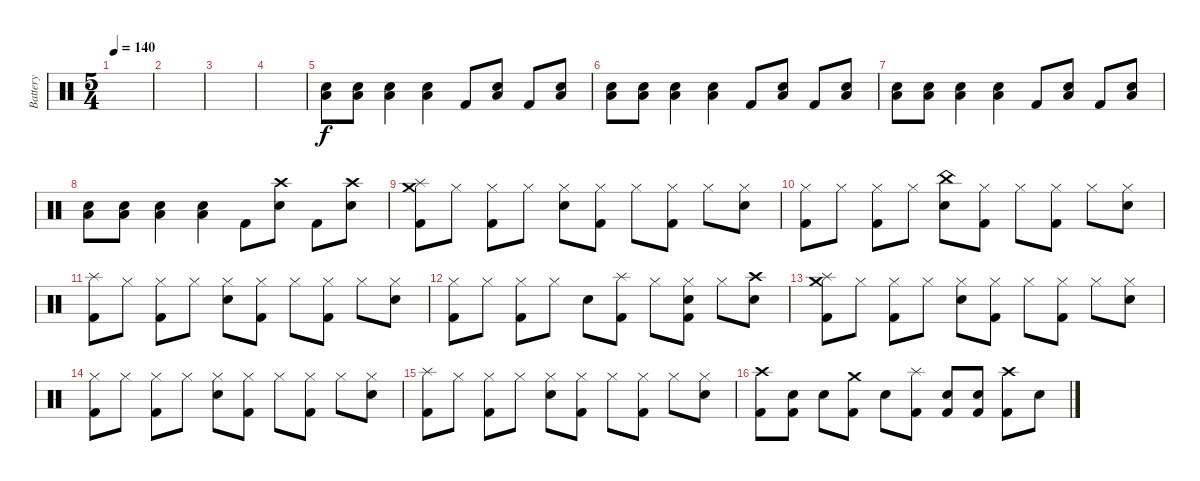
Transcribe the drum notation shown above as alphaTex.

\track ("Battery" "Battery") {instrument percussion}
\staff {score}
\articulation defaults
\ts (5 4)
\tempo 140
\clef neutral
\ks c
|
|
|
|
("Low Floor Tom (hit)" "Snare (hit) 2").8 ("Low Floor Tom (hit)" "Snare (hit) 2").8 ("Low Floor Tom (hit)" "Snare (hit) 2").4 ("Low Floor Tom (hit)" "Snare (hit) 2").4 "Kick (hit) 2".8 ("Low Floor Tom (hit)" "Snare (hit) 2").8 "Kick (hit) 2".8 ("Low Floor Tom (hit)" "Snare (hit) 2").8 |
("Low Floor Tom (hit)" "Snare (hit) 2").8 ("Low Floor Tom (hit)" "Snare (hit) 2").8 ("Low Floor Tom (hit)" "Snare (hit) 2").4 ("Low Floor Tom (hit)" "Snare (hit) 2").4 "Kick (hit) 2".8 ("Low Floor Tom (hit)" "Snare (hit) 2").8 "Kick (hit) 2".8 ("Low Floor Tom (hit)" "Snare (hit) 2").8 |
("Low Floor Tom (hit)" "Snare (hit) 2").8 ("Low Floor Tom (hit)" "Snare (hit) 2").8 ("Low Floor Tom (hit)" "Snare (hit) 2").4 ("Low Floor Tom (hit)" "Snare (hit) 2").4 "Kick (hit) 2".8 ("Low Floor Tom (hit)" "Snare (hit) 2").8 "Kick (hit) 2".8 ("Low Floor Tom (hit)" "Snare (hit) 2").8 |
("Low Floor Tom (hit)" "Snare (hit) 2").8 ("Low Floor Tom (hit)" "Snare (hit) 2").8 ("Low Floor Tom (hit)" "Snare (hit) 2").4 ("Low Floor Tom (hit)" "Snare (hit) 2").4 "Kick (hit) 2".8 ("Crash high (hit)" "Snare (hit) 2").8 "Kick (hit) 2".8 ("Crash high (hit)" "Snare (hit) 2").8 |
("Crash medium (hit)" "Splash (hit)" "Kick (hit) 2").8 "Hi-Hat (closed)".8 ("Hi-Hat (closed)" "Kick (hit) 2").8 "Hi-Hat (closed)".8 ("Hi-Hat (closed)" "Snare (hit) 2").8 ("Hi-Hat (closed)" "Kick (hit) 2").8 "Hi-Hat (closed)".8 ("Hi-Hat (closed)" "Kick (hit) 2").8 "Hi-Hat (closed)".8 ("Hi-Hat (closed)" "Snare (hit) 2").8 |
("Hi-Hat (closed)" "Kick (hit) 2").8 "Hi-Hat (closed)".8 ("Hi-Hat (closed)" "Kick (hit) 2").8 "Hi-Hat (closed)".8 ("China (hit)" "Snare (hit) 2").8 ("Hi-Hat (closed)" "Kick (hit) 2").8 "Hi-Hat (closed)".8 ("Hi-Hat (closed)" "Kick (hit) 2").8 "Hi-Hat (closed)".8 ("Hi-Hat (closed)" "Snare (hit) 2").8 |
("Splash (hit)" "Kick (hit) 2").8 "Hi-Hat (closed)".8 ("Hi-Hat (closed)" "Kick (hit) 2").8 "Hi-Hat (closed)".8 ("Hi-Hat (closed)" "Snare (hit) 2").8 ("Hi-Hat (closed)" "Kick (hit) 2").8 "Hi-Hat (closed)".8 ("Hi-Hat (closed)" "Kick (hit) 2").8 "Hi-Hat (closed)".8 ("Hi-Hat (closed)" "Snare (hit) 2").8 |
("Hi-Hat (closed)" "Kick (hit) 2").8 "Hi-Hat (closed)".8 ("Hi-Hat (closed)" "Kick (hit) 2").8 "Hi-Hat (closed)".8 "Snare (hit) 2".8 ("Splash (hit)" "Kick (hit) 2").8 "Hi-Hat (closed)".8 ("Hi-Hat (closed)" "Snare (hit) 2" "Kick (hit) 2").8 "Hi-Hat (closed)".8 ("Crash high (hit)" "Snare (hit) 2").8 |
("Crash medium (hit)" "Splash (hit)" "Kick (hit) 2").8 "Hi-Hat (closed)".8 ("Hi-Hat (closed)" "Kick (hit) 2").8 "Hi-Hat (closed)".8 ("Hi-Hat (closed)" "Snare (hit) 2").8 ("Hi-Hat (closed)" "Kick (hit) 2").8 "Hi-Hat (closed)".8 ("Hi-Hat (closed)" "Kick (hit) 2").8 "Hi-Hat (closed)".8 ("Hi-Hat (closed)" "Snare (hit) 2").8 |
("Hi-Hat (closed)" "Kick (hit) 2").8 "Hi-Hat (closed)".8 ("Hi-Hat (closed)" "Kick (hit) 2").8 "Hi-Hat (closed)".8 ("Hi-Hat (closed)" "Snare (hit) 2").8 ("Hi-Hat (closed)" "Kick (hit) 2").8 "Hi-Hat (closed)".8 ("Hi-Hat (closed)" "Kick (hit) 2").8 "Hi-Hat (closed)".8 ("Hi-Hat (closed)" "Snare (hit) 2").8 |
("Splash (hit)" "Kick (hit) 2").8 "Hi-Hat (closed)".8 ("Hi-Hat (closed)" "Kick (hit) 2").8 "Hi-Hat (closed)".8 ("Hi-Hat (closed)" "Snare (hit) 2").8 ("Hi-Hat (closed)" "Kick (hit) 2").8 "Hi-Hat (closed)".8 ("Hi-Hat (closed)" "Kick (hit) 2").8 "Hi-Hat (closed)".8 ("Hi-Hat (closed)" "Snare (hit) 2").8 |
("Crash high (hit)" "Kick (hit) 2").8 ("Snare (hit) 2" "Kick (hit) 2").8 "Snare (hit) 2".8 ("Crash medium (hit)" "Kick (hit) 2").8 "Snare (hit) 2".8 ("Splash (hit)" "Kick (hit) 2").8 ("Snare (hit) 2" "Kick (hit) 2").8 ("Snare (hit) 2" "Kick (hit) 2").8 ("Crash high (hit)" "Kick (hit) 2").8 "Snare (hit) 2".8
